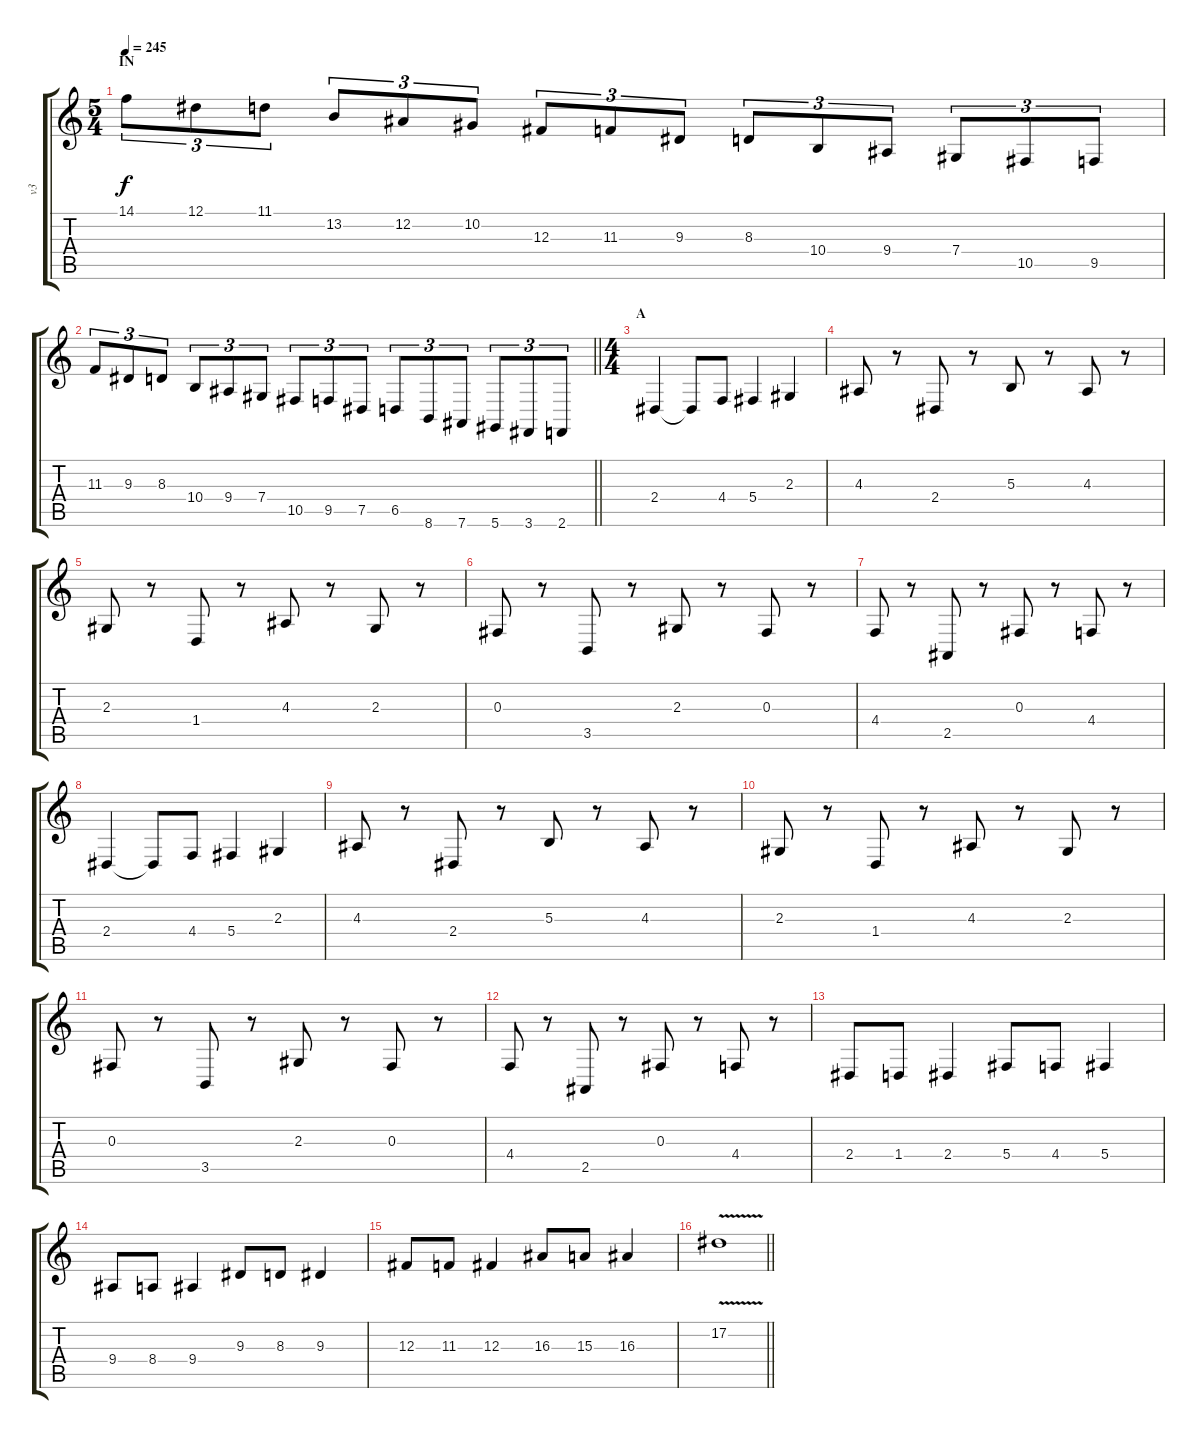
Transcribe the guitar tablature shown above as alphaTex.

\track ("v3" "v3") {instrument violin}
\staff {score tabs}
\tuning (Eb4 Bb3 Gb3 Db3 Ab2 Eb2) {hide}
\ts (5 4)
\section ("" "IN")
\tempo 245
\clef g2
\ks c
14.1.8{tu (3 2) dy f instrument violin} 12.1.8{tu (3 2)} 11.1.8{tu (3 2)} 13.2.8{tu (3 2)} 12.2.8{tu (3 2)} 10.2.8{tu (3 2)} 12.3.8{tu (3 2)} 11.3.8{tu (3 2)} 9.3.8{tu (3 2)} 8.3.8{tu (3 2)} 10.4.8{tu (3 2)} 9.4.8{tu (3 2)} 7.4.8{tu (3 2)} 10.5.8{tu (3 2)} 9.5.8{tu (3 2)} |
\barLineRight lightlight
11.3.8{tu (3 2)} 9.3.8{tu (3 2)} 8.3.8{tu (3 2)} 10.4.8{tu (3 2)} 9.4.8{tu (3 2)} 7.4.8{tu (3 2)} 10.5.8{tu (3 2)} 9.5.8{tu (3 2)} 7.5.8{tu (3 2)} 6.5.8{tu (3 2)} 8.6.8{tu (3 2)} 7.6.8{tu (3 2)} 5.6.8{tu (3 2)} 3.6.8{tu (3 2)} 2.6.8{tu (3 2)} |
\ts (4 4)
\section ("" "A")
2.4.4 2.4{t}.8 4.4.8 5.4.4 2.3.4 |
4.3.8 r.8 2.4.8 r.8 5.3.8 r.8 4.3.8 r.8 |
2.3.8 r.8 1.4.8 r.8 4.3.8 r.8 2.3.8 r.8 |
0.3.8 r.8 3.5.8 r.8 2.3.8 r.8 0.3.8 r.8 |
4.4.8 r.8 2.5.8 r.8 0.3.8 r.8 4.4.8 r.8 |
2.4.4 2.4{t}.8 4.4.8 5.4.4 2.3.4 |
4.3.8 r.8 2.4.8 r.8 5.3.8 r.8 4.3.8 r.8 |
2.3.8 r.8 1.4.8 r.8 4.3.8 r.8 2.3.8 r.8 |
0.3.8 r.8 3.5.8 r.8 2.3.8 r.8 0.3.8 r.8 |
4.4.8 r.8 2.5.8 r.8 0.3.8 r.8 4.4.8 r.8 |
2.4.8 1.4.8 2.4.4 5.4.8 4.4.8 5.4.4 |
9.4.8 8.4.8 9.4.4 9.3.8 8.3.8 9.3.4 |
12.3.8 11.3.8 12.3.4 16.3.8 15.3.8 16.3.4 |
\barLineRight lightlight
17.2{v}.1
